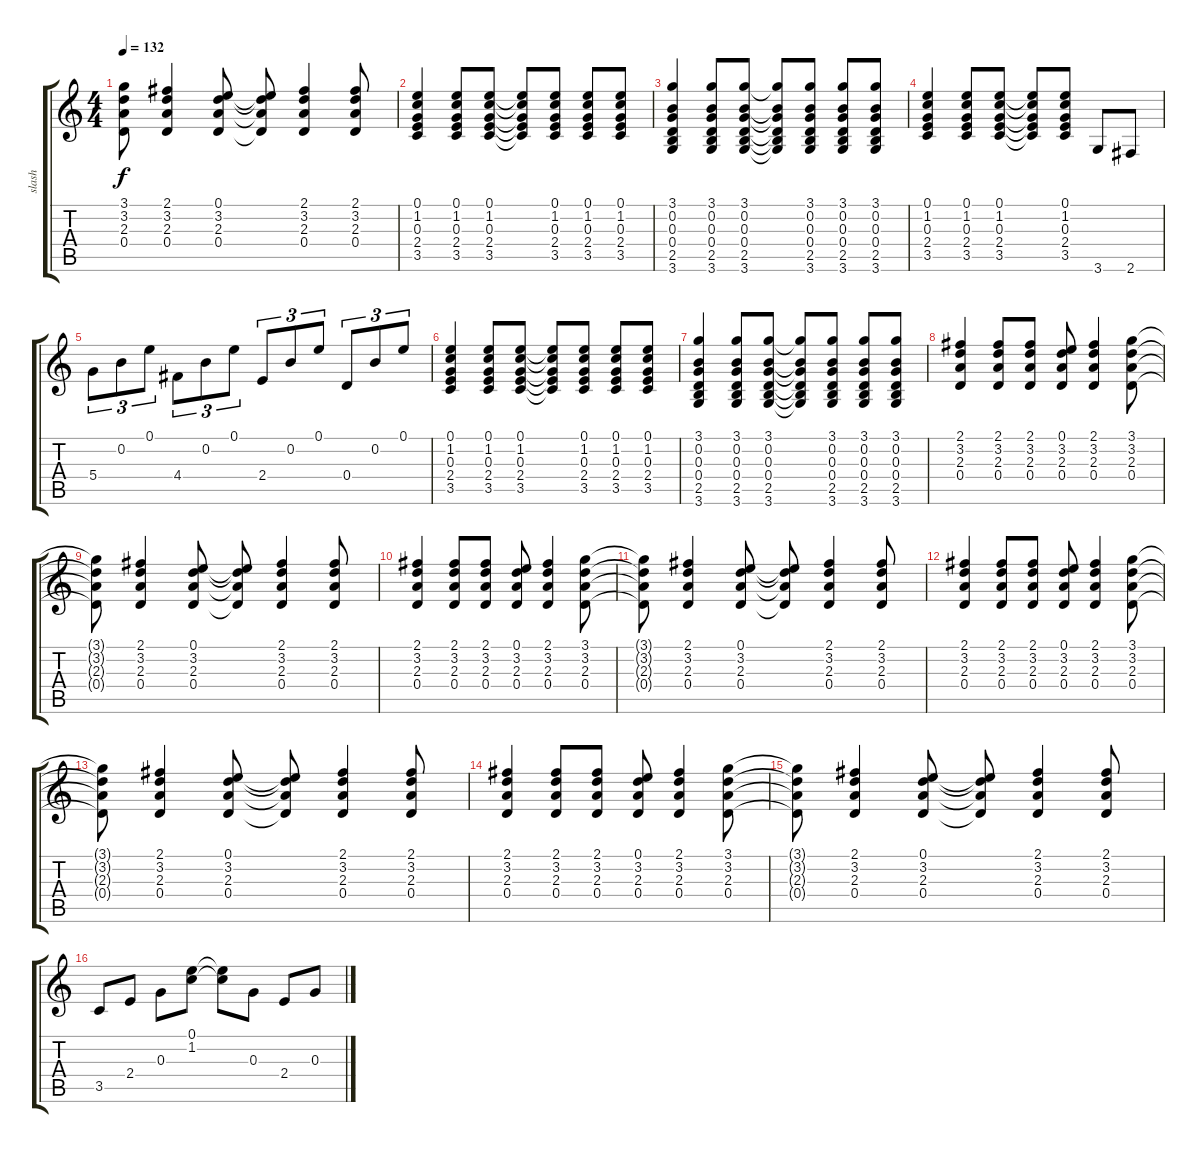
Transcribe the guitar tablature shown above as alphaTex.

\track ("slash" "slash") {instrument acousticguitarsteel}
\staff {score tabs}
\tuning (E4 B3 G3 D3 A2 E2) {hide}
\ts (4 4)
\tempo 132
\clef g2
\ks c
(3.1{t} 3.2{t} 2.3{t} 0.4{t}).8{dy f} (2.1 3.2 2.3 0.4).4 (0.1 3.2 2.3 0.4).8 (0.1{t} 3.2{t} 2.3{t} 0.4{t}).8 (2.1 3.2 2.3 0.4).4 (2.1 3.2 2.3 0.4).8 |
(0.1 1.2 0.3 2.4 3.5).4 (0.1 1.2 0.3 2.4 3.5).8 (0.1 1.2 0.3 2.4 3.5).8 (0.1{t} 1.2{t} 0.3{t} 2.4{t} 3.5{t}).8 (0.1 1.2 0.3 2.4 3.5).8 (0.1 1.2 0.3 2.4 3.5).8 (0.1 1.2 0.3 2.4 3.5).8 |
(3.1 0.2 0.3 0.4 2.5 3.6).4 (3.1 0.2 0.3 0.4 2.5 3.6).8 (3.1 0.2 0.3 0.4 2.5 3.6).8 (3.1{t} 0.2{t} 0.3{t} 0.4{t} 2.5{t} 3.6{t}).8 (3.1 0.2 0.3 0.4 2.5 3.6).8 (3.1 0.2 0.3 0.4 2.5 3.6).8 (3.1 0.2 0.3 0.4 2.5 3.6).8 |
(0.1 1.2 0.3 2.4 3.5).4 (0.1 1.2 0.3 2.4 3.5).8 (0.1 1.2 0.3 2.4 3.5).8 (0.1{t} 1.2{t} 0.3{t} 2.4{t} 3.5{t}).8 (0.1 1.2 0.3 2.4 3.5).8 3.6.8 2.6.8 |
5.4.8{tu (3 2)} 0.2.8{tu (3 2)} 0.1.8{tu (3 2)} 4.4.8{tu (3 2)} 0.2.8{tu (3 2)} 0.1.8{tu (3 2)} 2.4.8{tu (3 2)} 0.2.8{tu (3 2)} 0.1.8{tu (3 2)} 0.4.8{tu (3 2)} 0.2.8{tu (3 2)} 0.1.8{tu (3 2)} |
(0.1 1.2 0.3 2.4 3.5).4 (0.1 1.2 0.3 2.4 3.5).8 (0.1 1.2 0.3 2.4 3.5).8 (0.1{t} 1.2{t} 0.3{t} 2.4{t} 3.5{t}).8 (0.1 1.2 0.3 2.4 3.5).8 (0.1 1.2 0.3 2.4 3.5).8 (0.1 1.2 0.3 2.4 3.5).8 |
(3.1 0.2 0.3 0.4 2.5 3.6).4 (3.1 0.2 0.3 0.4 2.5 3.6).8 (3.1 0.2 0.3 0.4 2.5 3.6).8 (3.1{t} 0.2{t} 0.3{t} 0.4{t} 2.5{t} 3.6{t}).8 (3.1 0.2 0.3 0.4 2.5 3.6).8 (3.1 0.2 0.3 0.4 2.5 3.6).8 (3.1 0.2 0.3 0.4 2.5 3.6).8 |
(2.1 3.2 2.3 0.4).4 (2.1 3.2 2.3 0.4).8 (2.1 3.2 2.3 0.4).8 (0.1 3.2 2.3 0.4).8 (2.1 3.2 2.3 0.4).4 (3.1 3.2 2.3 0.4).8 |
(3.1{t} 3.2{t} 2.3{t} 0.4{t}).8 (2.1 3.2 2.3 0.4).4 (0.1 3.2 2.3 0.4).8 (0.1{t} 3.2{t} 2.3{t} 0.4{t}).8 (2.1 3.2 2.3 0.4).4 (2.1 3.2 2.3 0.4).8 |
(2.1 3.2 2.3 0.4).4 (2.1 3.2 2.3 0.4).8 (2.1 3.2 2.3 0.4).8 (0.1 3.2 2.3 0.4).8 (2.1 3.2 2.3 0.4).4 (3.1 3.2 2.3 0.4).8 |
(3.1{t} 3.2{t} 2.3{t} 0.4{t}).8 (2.1 3.2 2.3 0.4).4 (0.1 3.2 2.3 0.4).8 (0.1{t} 3.2{t} 2.3{t} 0.4{t}).8 (2.1 3.2 2.3 0.4).4 (2.1 3.2 2.3 0.4).8 |
(2.1 3.2 2.3 0.4).4 (2.1 3.2 2.3 0.4).8 (2.1 3.2 2.3 0.4).8 (0.1 3.2 2.3 0.4).8 (2.1 3.2 2.3 0.4).4 (3.1 3.2 2.3 0.4).8 |
(3.1{t} 3.2{t} 2.3{t} 0.4{t}).8 (2.1 3.2 2.3 0.4).4 (0.1 3.2 2.3 0.4).8 (0.1{t} 3.2{t} 2.3{t} 0.4{t}).8 (2.1 3.2 2.3 0.4).4 (2.1 3.2 2.3 0.4).8 |
(2.1 3.2 2.3 0.4).4 (2.1 3.2 2.3 0.4).8 (2.1 3.2 2.3 0.4).8 (0.1 3.2 2.3 0.4).8 (2.1 3.2 2.3 0.4).4 (3.1 3.2 2.3 0.4).8 |
(3.1{t} 3.2{t} 2.3{t} 0.4{t}).8 (2.1 3.2 2.3 0.4).4 (0.1 3.2 2.3 0.4).8 (0.1{t} 3.2{t} 2.3{t} 0.4{t}).8 (2.1 3.2 2.3 0.4).4 (2.1 3.2 2.3 0.4).8 |
3.5.8 2.4.8 0.3.8 (0.1 1.2).8 (0.1{t} 1.2{t}).8 0.3.8 2.4.8 0.3.8
